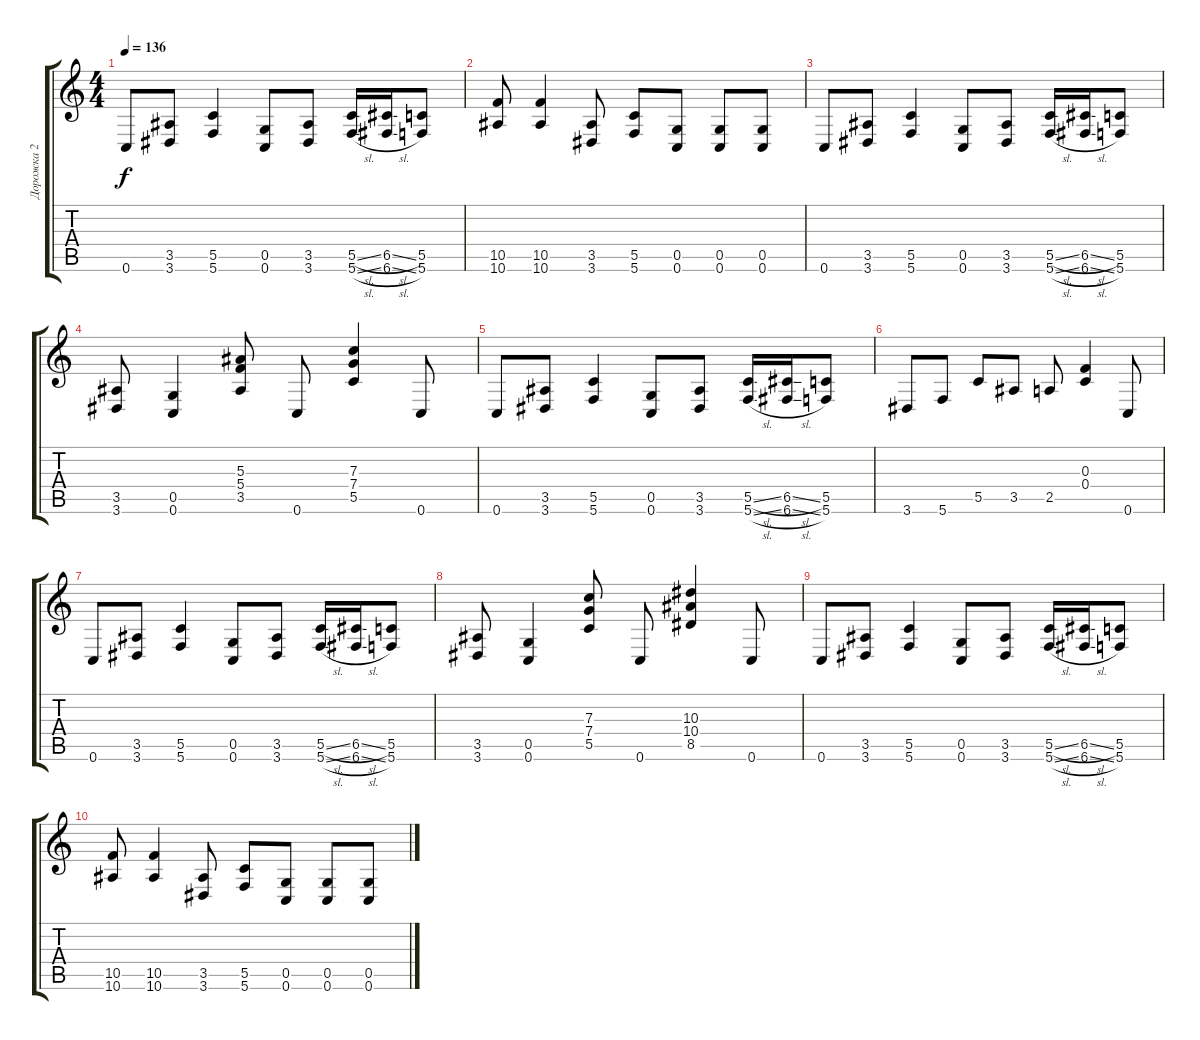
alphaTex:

\track ("Дорожка 2" "Дорожка 2") {instrument distortionguitar}
\staff {score tabs}
\tuning (D4 A3 F3 C3 G2 C2) {hide}
\ts (4 4)
\tempo 136
\clef g2
\ks c
0.6.8{dy f} (3.5 3.6).8 (5.5 5.6).4 (0.5 0.6).8 (3.5 3.6).8 (5.5{sl} 5.6{sl}).16 (6.5{sl} 6.6{sl}).16 (5.5 5.6).8 |
(10.5 10.6).8 (10.5 10.6).4 (3.5 3.6).8 (5.5 5.6).8 (0.5 0.6).8 (0.5 0.6).8 (0.5 0.6).8 |
0.6.8 (3.5 3.6).8 (5.5 5.6).4 (0.5 0.6).8 (3.5 3.6).8 (5.5{sl} 5.6{sl}).16 (6.5{sl} 6.6{sl}).16 (5.5 5.6).8 |
(3.5 3.6).8 (0.5 0.6).4 (5.3 5.4 3.5).8 0.6.8 (7.3 7.4 5.5).4 0.6.8 |
0.6.8 (3.5 3.6).8 (5.5 5.6).4 (0.5 0.6).8 (3.5 3.6).8 (5.5{sl} 5.6{sl}).16 (6.5{sl} 6.6{sl}).16 (5.5 5.6).8 |
3.6.8 5.6.8 5.5.8 3.5.8 2.5.8 (0.3 0.4).4 0.6.8 |
0.6.8 (3.5 3.6).8 (5.5 5.6).4 (0.5 0.6).8 (3.5 3.6).8 (5.5{sl} 5.6{sl}).16 (6.5{sl} 6.6{sl}).16 (5.5 5.6).8 |
(3.5 3.6).8 (0.5 0.6).4 (7.3 7.4 5.5).8 0.6.8 (10.3 10.4 8.5).4 0.6.8 |
0.6.8 (3.5 3.6).8 (5.5 5.6).4 (0.5 0.6).8 (3.5 3.6).8 (5.5{sl} 5.6{sl}).16 (6.5{sl} 6.6{sl}).16 (5.5 5.6).8 |
(10.5 10.6).8 (10.5 10.6).4 (3.5 3.6).8 (5.5 5.6).8 (0.5 0.6).8 (0.5 0.6).8 (0.5 0.6).8
